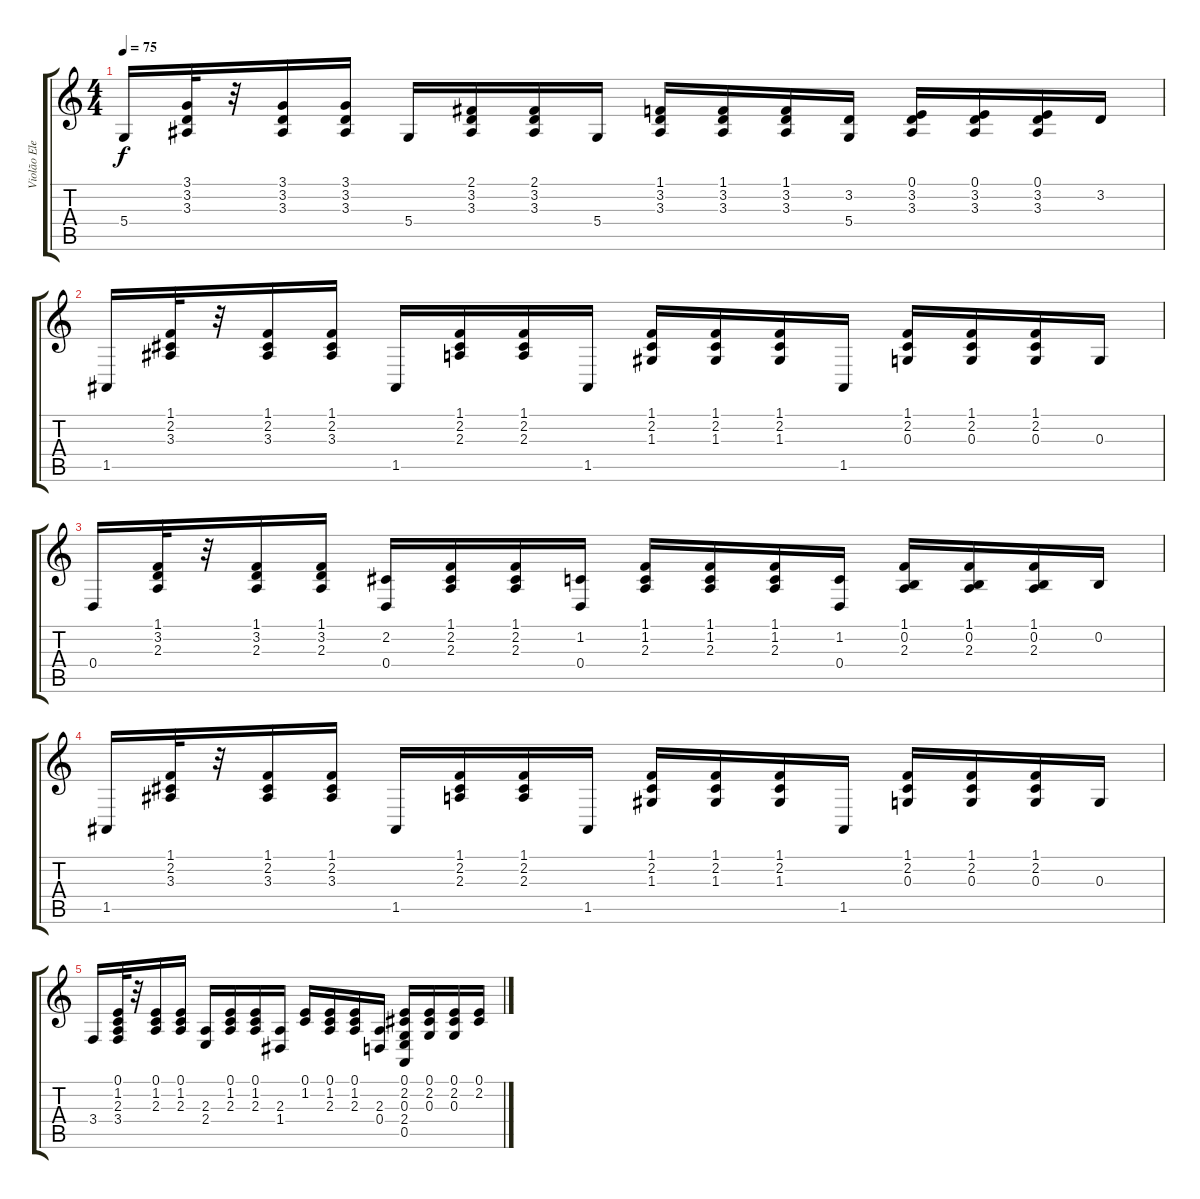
\track ("Violão Elec." "Violão Ele") {instrument clavinet}
\staff {score tabs}
\tuning (E4 B3 G3 D3 A2 E2) {hide}
\ts (4 4)
\tempo 75
\clef g2
\ks c
5.4.16{dy f} (3.1 3.2 3.3).32 r.32 (3.1 3.2 3.3).16 (3.1 3.2 3.3).16 5.4.16 (2.1 3.2 3.3).16 (2.1 3.2 3.3).16 5.4.16 (1.1 3.2 3.3).16 (1.1 3.2 3.3).16 (1.1 3.2 3.3).16 (3.2 5.4).16 (0.1 3.2 3.3).16 (0.1 3.2 3.3).16 (0.1 3.2 3.3).16 3.2.16 |
1.5.16 (1.1 2.2 3.3).32 r.32 (1.1 2.2 3.3).16 (1.1 2.2 3.3).16 1.5.16 (1.1 2.2 2.3).16 (1.1 2.2 2.3).16 1.5.16 (1.1 2.2 1.3).16 (1.1 2.2 1.3).16 (1.1 2.2 1.3).16 1.5.16 (1.1 2.2 0.3).16 (1.1 2.2 0.3).16 (1.1 2.2 0.3).16 0.3.16 |
0.4.16 (1.1 3.2 2.3).32 r.32 (1.1 3.2 2.3).16 (1.1 3.2 2.3).16 (2.2 0.4).16 (1.1 2.2 2.3).16 (1.1 2.2 2.3).16 (1.2 0.4).16 (1.1 1.2 2.3).16 (1.1 1.2 2.3).16 (1.1 1.2 2.3).16 (1.2 0.4).16 (1.1 0.2 2.3).16 (1.1 0.2 2.3).16 (1.1 0.2 2.3).16 0.2.16 |
1.5.16 (1.1 2.2 3.3).32 r.32 (1.1 2.2 3.3).16 (1.1 2.2 3.3).16 1.5.16 (1.1 2.2 2.3).16 (1.1 2.2 2.3).16 1.5.16 (1.1 2.2 1.3).16 (1.1 2.2 1.3).16 (1.1 2.2 1.3).16 1.5.16 (1.1 2.2 0.3).16 (1.1 2.2 0.3).16 (1.1 2.2 0.3).16 0.3.16 |
3.4.16 (0.1 1.2 2.3 3.4).32 r.32 (0.1 1.2 2.3).16 (0.1 1.2 2.3).16 (2.3 2.4).16 (0.1 1.2 2.3).16 (0.1 1.2 2.3).16 (2.3 1.4).16 (0.1 1.2).16 (0.1 1.2 2.3).16 (0.1 1.2 2.3).16 (2.3 0.4).16 (0.1 2.2 0.3 2.4 0.5).16 (0.1 2.2 0.3).16 (0.1 2.2 0.3).16 (0.1 2.2).16
